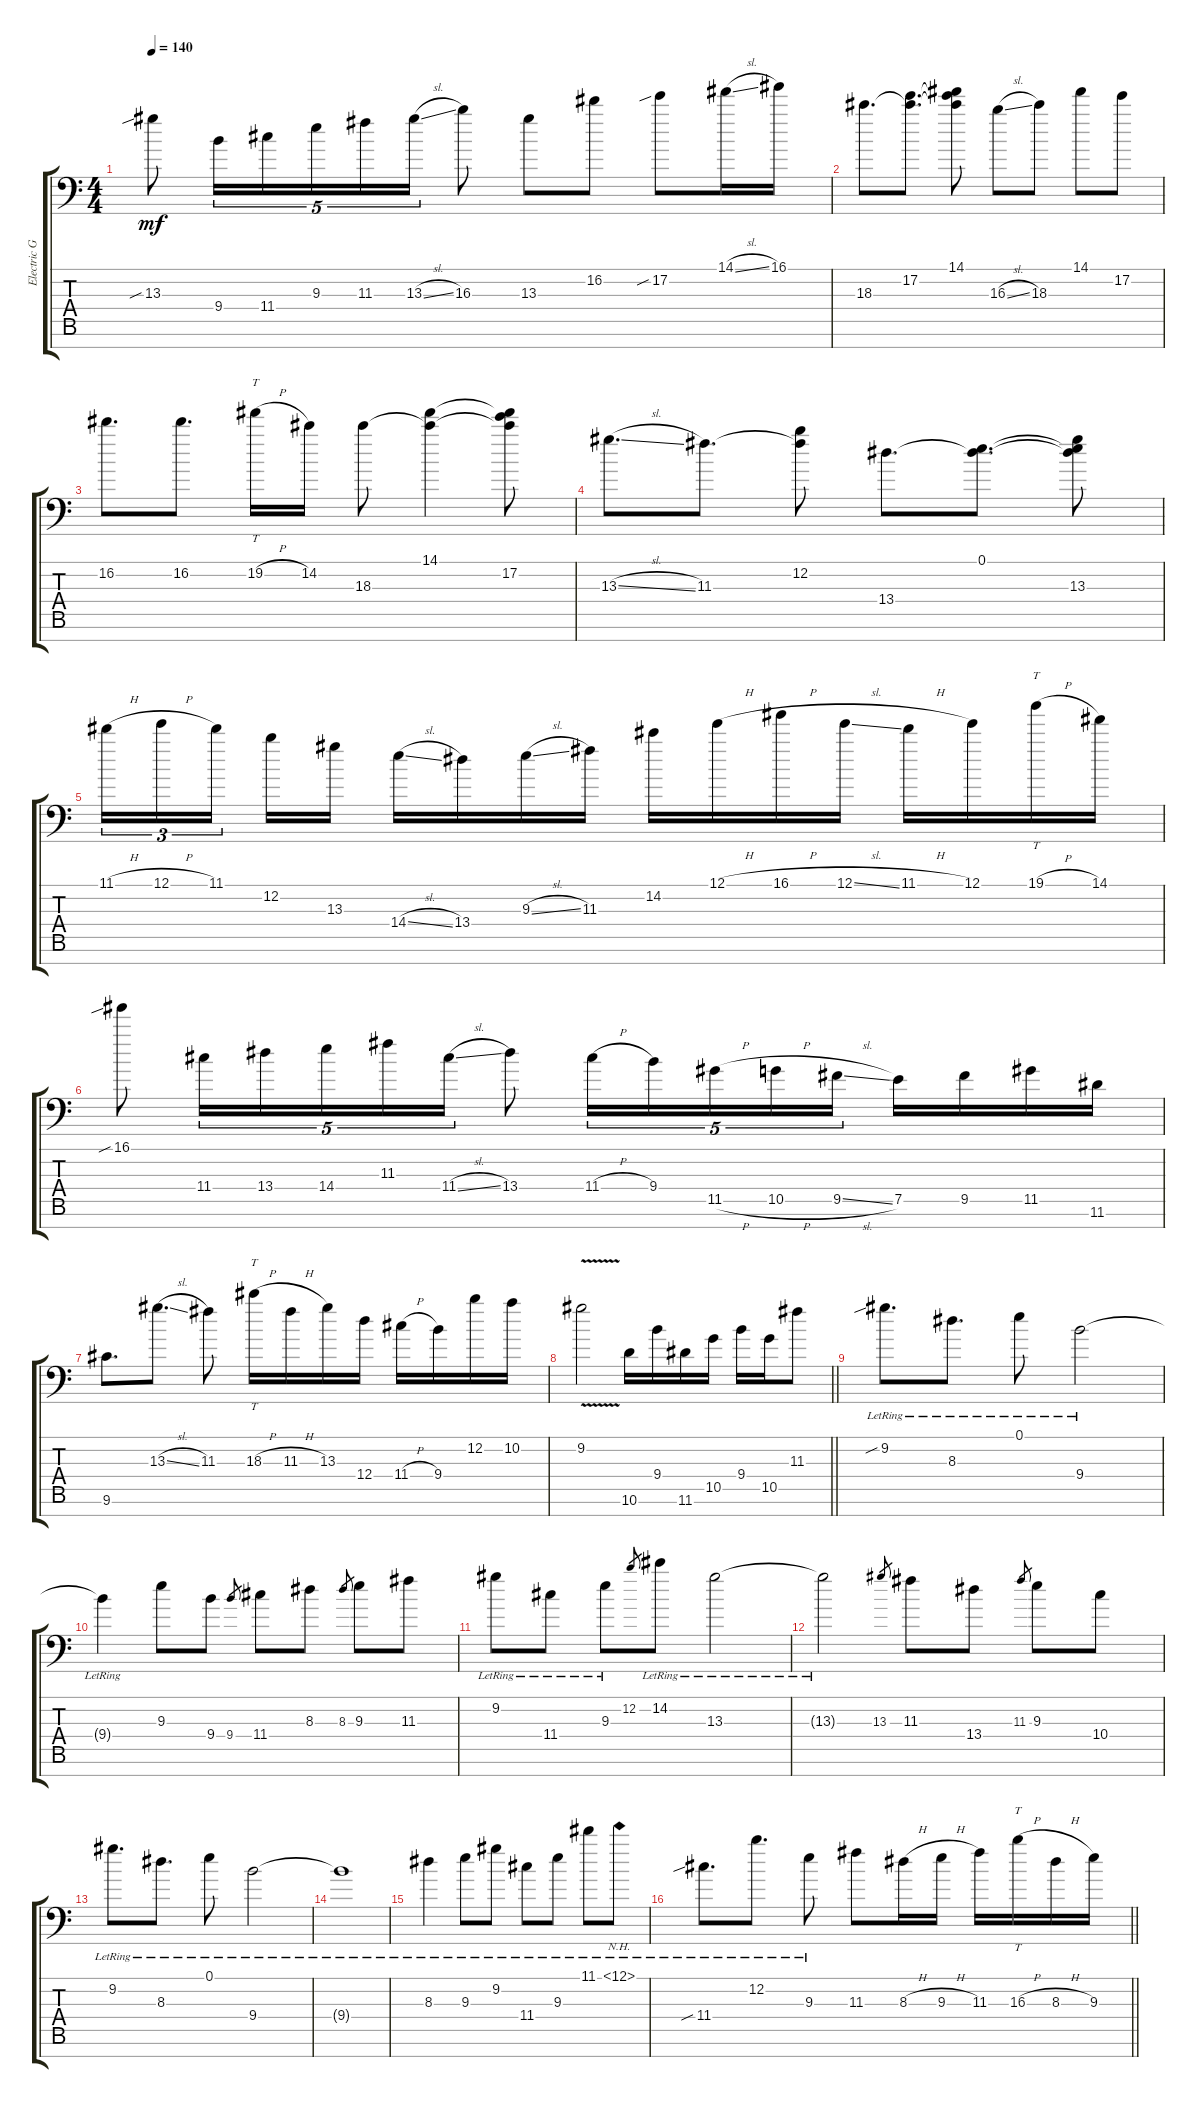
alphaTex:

\track ("Electric Guitar" "Electric G") {instrument distortionguitar}
\staff {score tabs}
\tuning (E4 B3 G3 D3 A2 E2 A1) {hide}
\ts (4 4)
\tempo 140
\clef f4
\ks c
13.3{sib}.8{dy mf} 9.4.16{tu (5 4)} 11.4.16{tu (5 4)} 9.3.16{tu (5 4)} 11.3.16{tu (5 4)} 13.3{sl}.16{tu (5 4)} 16.3.8 13.3.8 16.2.8 17.2{sib}.8 14.1{sl}.16 16.1.16 |
18.3.8{d} (17.2 18.3{t}).8{d} (14.1 17.2{t} 18.3{t}).8 16.3{sl}.8 18.3.8 14.1.8 17.2.8 |
16.2.8{d} 16.2.8{d} 19.2{h}.16{tt} 14.2.16 18.3.8 (14.1 18.3{t}).4 (14.1{t} 17.2 18.3{t}).8 |
13.3{sl}.8{d} 11.3.8{d} (12.2 11.3{t}).8 13.4.8{d} (0.1 13.4{t}).8{d} (0.1{t} 13.3 13.4{t}).8 |
11.1{h}.16{tu (3 2)} 12.1{h}.16{tu (3 2)} 11.1.16{tu (3 2)} 12.2.16 13.3.16 14.4{sl}.16 13.4.16 9.3{sl}.16 11.3.16 14.2.16 12.1{h}.16 16.1{h}.16 12.1{sl}.16 11.1{h}.16 12.1.16 19.1{h}.16{tt} 14.1.16 |
16.1{sib}.8 11.4.16{tu (5 4)} 13.4.16{tu (5 4)} 14.4.16{tu (5 4)} 11.3.16{tu (5 4)} 11.4{sl}.16{tu (5 4)} 13.4.8 11.4{h}.16{tu (5 4)} 9.4.16{tu (5 4)} 11.5{h}.16{tu (5 4)} 10.5{h}.16{tu (5 4)} 9.5{sl}.16{tu (5 4)} 7.5.16 9.5.16 11.5.16 11.6.16 |
9.6.8{d} 13.3{sl}.8{d} 11.3.8 18.3{h}.16{tt} 11.3{h}.16 13.3.16 12.4.16 11.4{h}.16 9.4.16 12.2.16 10.2.16 |
\barLineRight lightlight
9.2{v}.2 10.6.16 9.4.16 11.6.16 10.5.16 9.4.16 10.5.16 11.3.8 |
9.2{sib lr}.8{d} 8.3{lr}.8{d} 0.1{lr}.8 9.4{lr}.2 |
9.4{lr t}.4 9.3.8 9.4.8 9.4.8{gr} 11.4.8 8.3.8 8.3.8{gr} 9.3.8 11.3.8 |
9.2{lr}.8 11.4{lr}.8 9.3{lr}.8 12.2.8{gr} 14.2{lr}.8 13.3{lr}.2 |
13.3{lr t}.2 13.3.8{gr} 11.3.8 13.4.8 11.3.8{gr} 9.3.8 10.4.8 |
9.2{lr}.8{d} 8.3{lr}.8{d} 0.1{lr}.8 9.4{lr}.2 |
9.4{lr t}.1 |
8.3{lr}.4 9.3{lr}.8 9.2{lr}.8 11.4{lr}.8 9.3{lr}.8 11.1{lr}.8 12.1{nh lr}.8 |
\barLineRight lightlight
11.4{sib lr}.8{d} 12.2{lr}.8{d} 9.3{lr}.8 11.3.8 8.3{h}.16 9.3{h}.16 11.3.16 16.3{h}.16{tt} 8.3{h}.16 9.3.16
